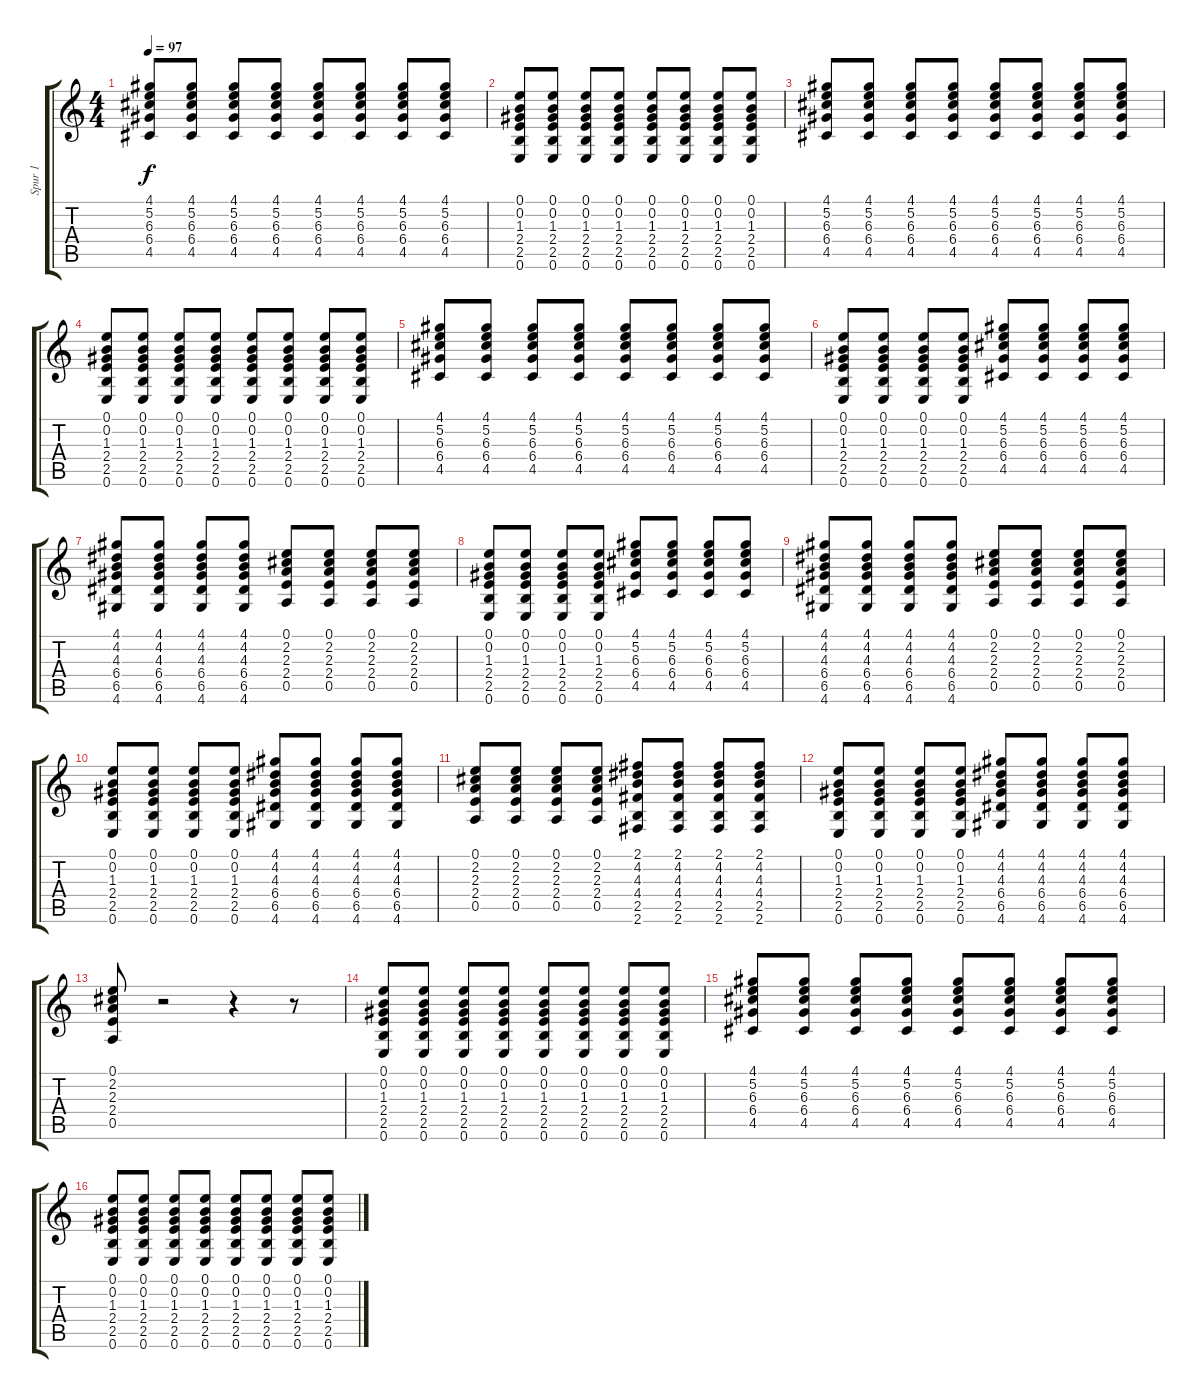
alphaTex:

\track ("Spur 1" "Spur 1") {instrument distortionguitar}
\staff {score tabs}
\tuning (E4 B3 G3 D3 A2 E2) {hide}
\ts (4 4)
\tempo 97
\clef g2
\ks c
(4.1 5.2 6.3 6.4 4.5).8{dy f} (4.1 5.2 6.3 6.4 4.5).8 (4.1 5.2 6.3 6.4 4.5).8 (4.1 5.2 6.3 6.4 4.5).8 (4.1 5.2 6.3 6.4 4.5).8 (4.1 5.2 6.3 6.4 4.5).8 (4.1 5.2 6.3 6.4 4.5).8 (4.1 5.2 6.3 6.4 4.5).8 |
(0.1 0.2 1.3 2.4 2.5 0.6).8 (0.1 0.2 1.3 2.4 2.5 0.6).8 (0.1 0.2 1.3 2.4 2.5 0.6).8 (0.1 0.2 1.3 2.4 2.5 0.6).8 (0.1 0.2 1.3 2.4 2.5 0.6).8 (0.1 0.2 1.3 2.4 2.5 0.6).8 (0.1 0.2 1.3 2.4 2.5 0.6).8 (0.1 0.2 1.3 2.4 2.5 0.6).8 |
(4.1 5.2 6.3 6.4 4.5).8 (4.1 5.2 6.3 6.4 4.5).8 (4.1 5.2 6.3 6.4 4.5).8 (4.1 5.2 6.3 6.4 4.5).8 (4.1 5.2 6.3 6.4 4.5).8 (4.1 5.2 6.3 6.4 4.5).8 (4.1 5.2 6.3 6.4 4.5).8 (4.1 5.2 6.3 6.4 4.5).8 |
(0.1 0.2 1.3 2.4 2.5 0.6).8 (0.1 0.2 1.3 2.4 2.5 0.6).8 (0.1 0.2 1.3 2.4 2.5 0.6).8 (0.1 0.2 1.3 2.4 2.5 0.6).8 (0.1 0.2 1.3 2.4 2.5 0.6).8 (0.1 0.2 1.3 2.4 2.5 0.6).8 (0.1 0.2 1.3 2.4 2.5 0.6).8 (0.1 0.2 1.3 2.4 2.5 0.6).8 |
(4.1 5.2 6.3 6.4 4.5).8 (4.1 5.2 6.3 6.4 4.5).8 (4.1 5.2 6.3 6.4 4.5).8 (4.1 5.2 6.3 6.4 4.5).8 (4.1 5.2 6.3 6.4 4.5).8 (4.1 5.2 6.3 6.4 4.5).8 (4.1 5.2 6.3 6.4 4.5).8 (4.1 5.2 6.3 6.4 4.5).8 |
(0.1 0.2 1.3 2.4 2.5 0.6).8 (0.1 0.2 1.3 2.4 2.5 0.6).8 (0.1 0.2 1.3 2.4 2.5 0.6).8 (0.1 0.2 1.3 2.4 2.5 0.6).8 (4.1 5.2 6.3 6.4 4.5).8 (4.1 5.2 6.3 6.4 4.5).8 (4.1 5.2 6.3 6.4 4.5).8 (4.1 5.2 6.3 6.4 4.5).8 |
(4.1 4.2 4.3 6.4 6.5 4.6).8 (4.1 4.2 4.3 6.4 6.5 4.6).8 (4.1 4.2 4.3 6.4 6.5 4.6).8 (4.1 4.2 4.3 6.4 6.5 4.6).8 (0.1 2.2 2.3 2.4 0.5).8 (0.1 2.2 2.3 2.4 0.5).8 (0.1 2.2 2.3 2.4 0.5).8 (0.1 2.2 2.3 2.4 0.5).8 |
(0.1 0.2 1.3 2.4 2.5 0.6).8 (0.1 0.2 1.3 2.4 2.5 0.6).8 (0.1 0.2 1.3 2.4 2.5 0.6).8 (0.1 0.2 1.3 2.4 2.5 0.6).8 (4.1 5.2 6.3 6.4 4.5).8 (4.1 5.2 6.3 6.4 4.5).8 (4.1 5.2 6.3 6.4 4.5).8 (4.1 5.2 6.3 6.4 4.5).8 |
(4.1 4.2 4.3 6.4 6.5 4.6).8 (4.1 4.2 4.3 6.4 6.5 4.6).8 (4.1 4.2 4.3 6.4 6.5 4.6).8 (4.1 4.2 4.3 6.4 6.5 4.6).8 (0.1 2.2 2.3 2.4 0.5).8 (0.1 2.2 2.3 2.4 0.5).8 (0.1 2.2 2.3 2.4 0.5).8 (0.1 2.2 2.3 2.4 0.5).8 |
(0.1 0.2 1.3 2.4 2.5 0.6).8 (0.1 0.2 1.3 2.4 2.5 0.6).8 (0.1 0.2 1.3 2.4 2.5 0.6).8 (0.1 0.2 1.3 2.4 2.5 0.6).8 (4.1 4.2 4.3 6.4 6.5 4.6).8 (4.1 4.2 4.3 6.4 6.5 4.6).8 (4.1 4.2 4.3 6.4 6.5 4.6).8 (4.1 4.2 4.3 6.4 6.5 4.6).8 |
(0.1 2.2 2.3 2.4 0.5).8 (0.1 2.2 2.3 2.4 0.5).8 (0.1 2.2 2.3 2.4 0.5).8 (0.1 2.2 2.3 2.4 0.5).8 (2.1 4.2 4.3 4.4 2.5 2.6).8 (2.1 4.2 4.3 4.4 2.5 2.6).8 (2.1 4.2 4.3 4.4 2.5 2.6).8 (2.1 4.2 4.3 4.4 2.5 2.6).8 |
(0.1 0.2 1.3 2.4 2.5 0.6).8 (0.1 0.2 1.3 2.4 2.5 0.6).8 (0.1 0.2 1.3 2.4 2.5 0.6).8 (0.1 0.2 1.3 2.4 2.5 0.6).8 (4.1 4.2 4.3 6.4 6.5 4.6).8 (4.1 4.2 4.3 6.4 6.5 4.6).8 (4.1 4.2 4.3 6.4 6.5 4.6).8 (4.1 4.2 4.3 6.4 6.5 4.6).8 |
(0.1 2.2 2.3 2.4 0.5).8 r.2 r.4 r.8 |
(0.1 0.2 1.3 2.4 2.5 0.6).8 (0.1 0.2 1.3 2.4 2.5 0.6).8 (0.1 0.2 1.3 2.4 2.5 0.6).8 (0.1 0.2 1.3 2.4 2.5 0.6).8 (0.1 0.2 1.3 2.4 2.5 0.6).8 (0.1 0.2 1.3 2.4 2.5 0.6).8 (0.1 0.2 1.3 2.4 2.5 0.6).8 (0.1 0.2 1.3 2.4 2.5 0.6).8 |
(4.1 5.2 6.3 6.4 4.5).8 (4.1 5.2 6.3 6.4 4.5).8 (4.1 5.2 6.3 6.4 4.5).8 (4.1 5.2 6.3 6.4 4.5).8 (4.1 5.2 6.3 6.4 4.5).8 (4.1 5.2 6.3 6.4 4.5).8 (4.1 5.2 6.3 6.4 4.5).8 (4.1 5.2 6.3 6.4 4.5).8 |
(0.1 0.2 1.3 2.4 2.5 0.6).8 (0.1 0.2 1.3 2.4 2.5 0.6).8 (0.1 0.2 1.3 2.4 2.5 0.6).8 (0.1 0.2 1.3 2.4 2.5 0.6).8 (0.1 0.2 1.3 2.4 2.5 0.6).8 (0.1 0.2 1.3 2.4 2.5 0.6).8 (0.1 0.2 1.3 2.4 2.5 0.6).8 (0.1 0.2 1.3 2.4 2.5 0.6).8
